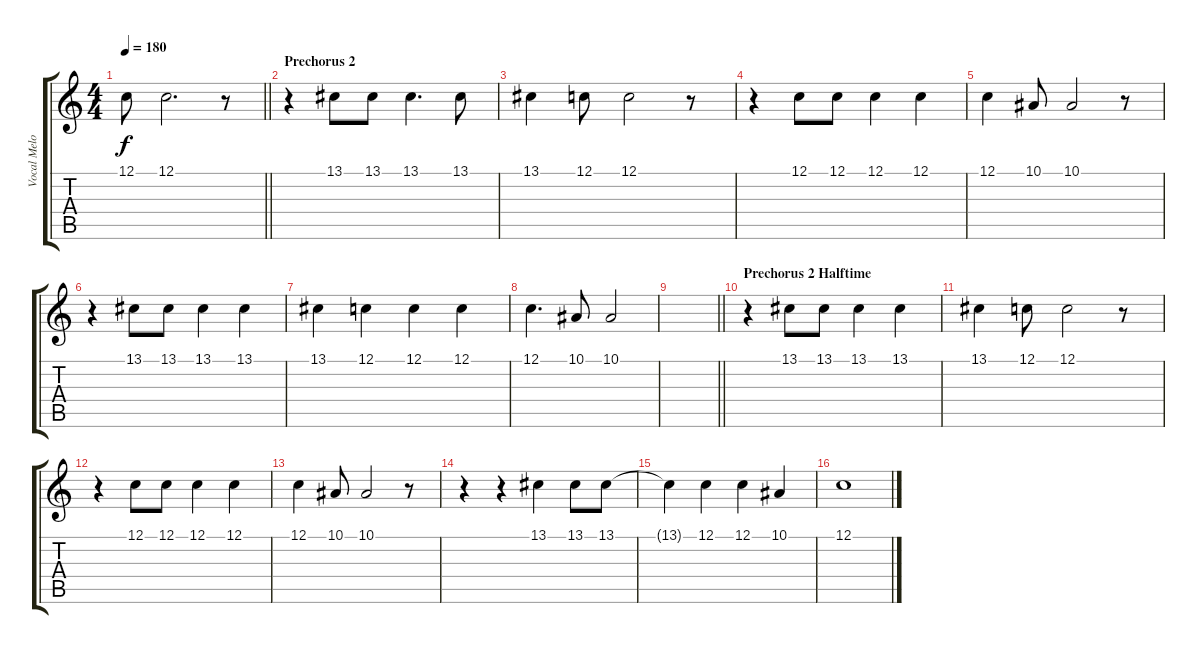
\track ("Vocal Melody" "Vocal Melo") {instrument lead2sawtooth}
\staff {score tabs}
\tuning (C4 G3 Eb3 Bb2 F2 C2) {hide}
\ts (4 4)
\tempo 180
\clef g2
\barLineRight lightlight
\ks c
12.1.8{dy f} 12.1.2{d} r.8 |
\section ("" "Prechorus 2")
r.4 13.1.8 13.1.8 13.1.4{d} 13.1.8 |
13.1.4 12.1.8 12.1.2 r.8 |
r.4 12.1.8 12.1.8 12.1.4 12.1.4 |
12.1.4 10.1.8 10.1.2 r.8 |
r.4 13.1.8 13.1.8 13.1.4 13.1.4 |
13.1.4 12.1.4 12.1.4 12.1.4 |
12.1.4{d} 10.1.8 10.1.2 |
\barLineRight lightlight
|
\section ("" "Prechorus 2 Halftime")
r.4 13.1.8 13.1.8 13.1.4 13.1.4 |
13.1.4 12.1.8 12.1.2 r.8 |
r.4 12.1.8 12.1.8 12.1.4 12.1.4 |
12.1.4 10.1.8 10.1.2 r.8 |
r.4 r.4 13.1.4 13.1.8 13.1.8 |
13.1{t}.4 12.1.4 12.1.4 10.1.4 |
12.1.1
